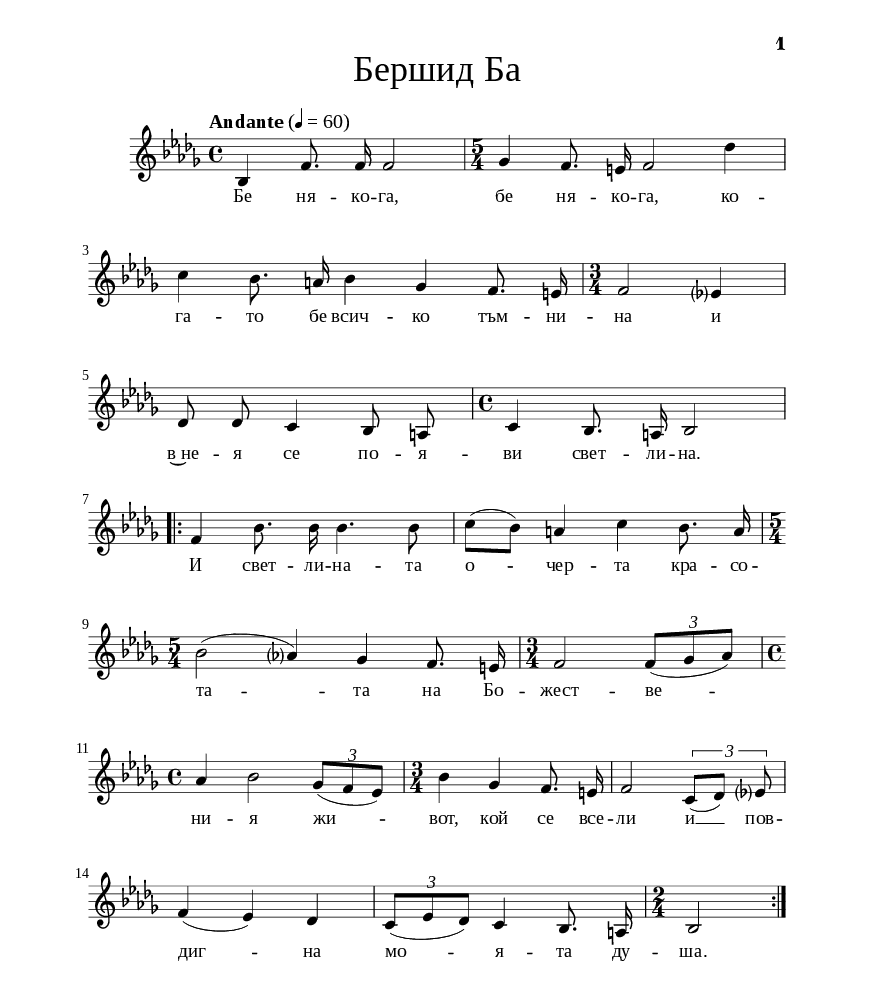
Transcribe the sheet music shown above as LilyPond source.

\version "2.24.4"

% include paper part and global functions
\include "include/globals.ily"

\bookpart {
  \label #'ref098
  \tocItem \markup "Бершид Ба"
  \include "include/bookpart-paper.ily"
  \score {
    \include "include/score-layout.ily"


    \new Voice \absolute  {
      \clef treble
      \key bes \minor
      \time 4/4
      \tempoFunc "Andante" 4 "60"

      \autoBeamOff

      bes4 f'8. f'16 f'2 | \time 5/4  ges'4 f'8. e'16 f'2 des''4 \break |

      c''4 bes'8. a'16 bes'4 ges' f'8. e'16 | \time 3/4  f'2 ees'?4 \break |

      des'8 des' c'4 bes8 a | \time 4/4  c'4 bes8. a16 bes2 \break |

      \bar ".|:-|"
      f'4 bes'8. bes'16 bes'4. bes'8 | \autoBeamOn c''8  ( bes')  a'4  c''4 \autoBeamOff bes'8. a'16 \break |

      \time 5/4  | bes'2 ( as'?4 )  ges' f'8. e'16 | \time 3/4  f'2 \times 2/3  {  f'8 [ ( ges' as'8 ) ] } \break |

      \time 4/4  as'4 bes'2  \times 2/3  {  ges'8 ( [ f' es'8 ] ) } | \time 3/4  bes'4 ges'4 f'8. e'16

      f'2 \times 2/3 { c'8 [ ( des' ) ] es'?8  } | \break

      f'4 ( es' ) des' | \times 2/3  { c'8 [ ( es' des'8 ) ] } c'4 bes8. a16  | \time 2/4  bes2  \break |

      \bar ":|."
    }

    \addlyrics {
      Бе ня -- ко  -- га, бе ня -- ко -- га,
      ко -- га -- то бе всич -- ко тъм -- ни -- на
      и в~не -- я се по -- я -- ви свет -- ли -- на.
      И свет -- ли -- на -- та о -- чер -- та кра -- со -- та -- та
      на Бо -- жест -- ве -- ни -- я жи -- вот,
      кой се все -- ли
      и __ пов -- диг -- на мо -- я -- та ду -- ша.
    }

    \header {
      title = \titleFunc #'ref_desc_2 "Бершид Ба" "Beršid ba"
    }

    \midi{}

  } % score

} % bookpart
